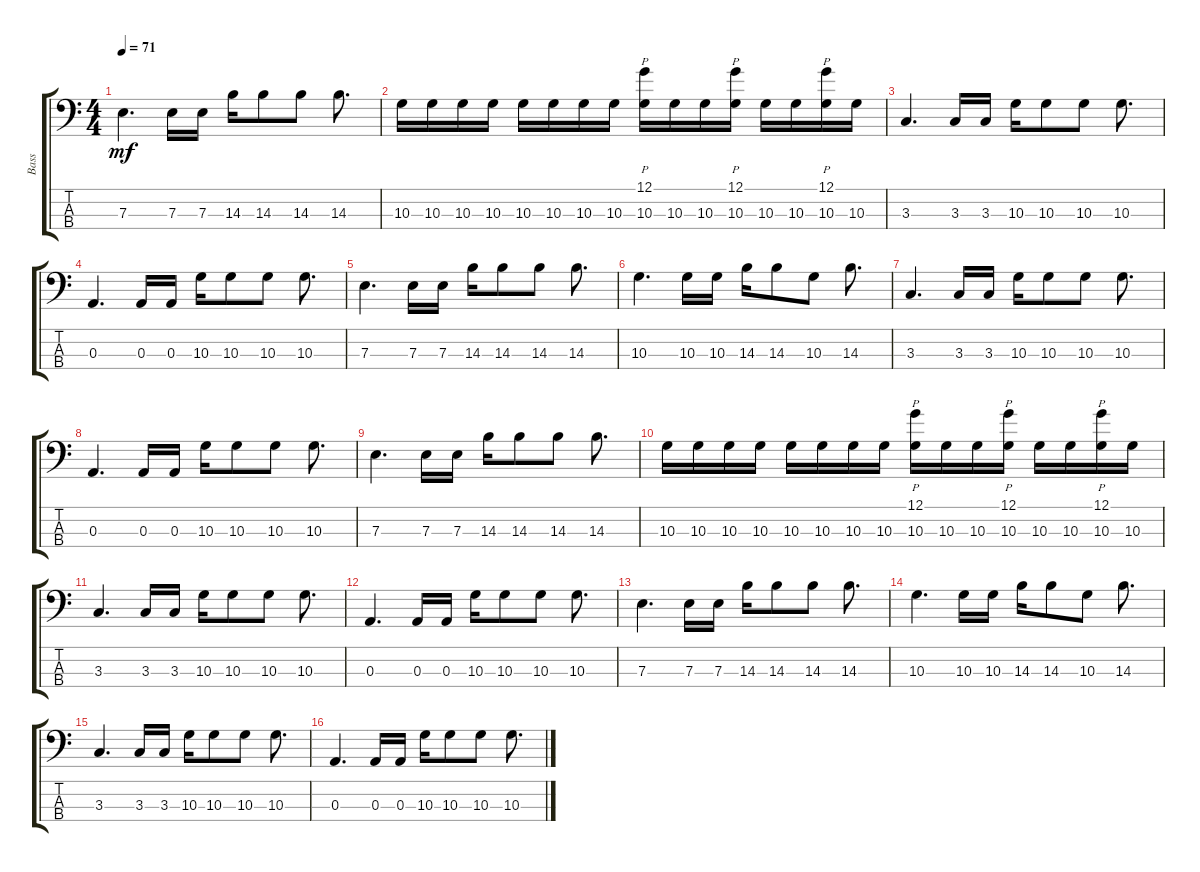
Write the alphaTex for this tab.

\track ("Bass" "Bass") {instrument fretlessbass}
\staff {score tabs}
\tuning (G2 D2 A1 E1) {hide}
\ts (4 4)
\tempo 71
\clef f4
\ks c
7.3.4{d dy mf} 7.3.16 7.3.16 14.3.16 14.3.8 14.3.8 14.3.8{d} |
10.3.16 10.3.16 10.3.16 10.3.16 10.3.16 10.3.16 10.3.16 10.3.16 (12.1 10.3).16{p} 10.3.16 10.3.16 (12.1 10.3).16{p} 10.3.16 10.3.16 (12.1 10.3).16{p} 10.3.16 |
3.3.4{d} 3.3.16 3.3.16 10.3.16 10.3.8 10.3.8 10.3.8{d} |
0.3.4{d} 0.3.16 0.3.16 10.3.16 10.3.8 10.3.8 10.3.8{d} |
7.3.4{d} 7.3.16 7.3.16 14.3.16 14.3.8 14.3.8 14.3.8{d} |
10.3.4{d} 10.3.16 10.3.16 14.3.16 14.3.8 10.3.8 14.3.8{d} |
3.3.4{d} 3.3.16 3.3.16 10.3.16 10.3.8 10.3.8 10.3.8{d} |
0.3.4{d} 0.3.16 0.3.16 10.3.16 10.3.8 10.3.8 10.3.8{d} |
7.3.4{d} 7.3.16 7.3.16 14.3.16 14.3.8 14.3.8 14.3.8{d} |
10.3.16 10.3.16 10.3.16 10.3.16 10.3.16 10.3.16 10.3.16 10.3.16 (12.1 10.3).16{p} 10.3.16 10.3.16 (12.1 10.3).16{p} 10.3.16 10.3.16 (12.1 10.3).16{p} 10.3.16 |
3.3.4{d} 3.3.16 3.3.16 10.3.16 10.3.8 10.3.8 10.3.8{d} |
0.3.4{d} 0.3.16 0.3.16 10.3.16 10.3.8 10.3.8 10.3.8{d} |
7.3.4{d} 7.3.16 7.3.16 14.3.16 14.3.8 14.3.8 14.3.8{d} |
10.3.4{d} 10.3.16 10.3.16 14.3.16 14.3.8 10.3.8 14.3.8{d} |
3.3.4{d} 3.3.16 3.3.16 10.3.16 10.3.8 10.3.8 10.3.8{d} |
0.3.4{d} 0.3.16 0.3.16 10.3.16 10.3.8 10.3.8 10.3.8{d}
